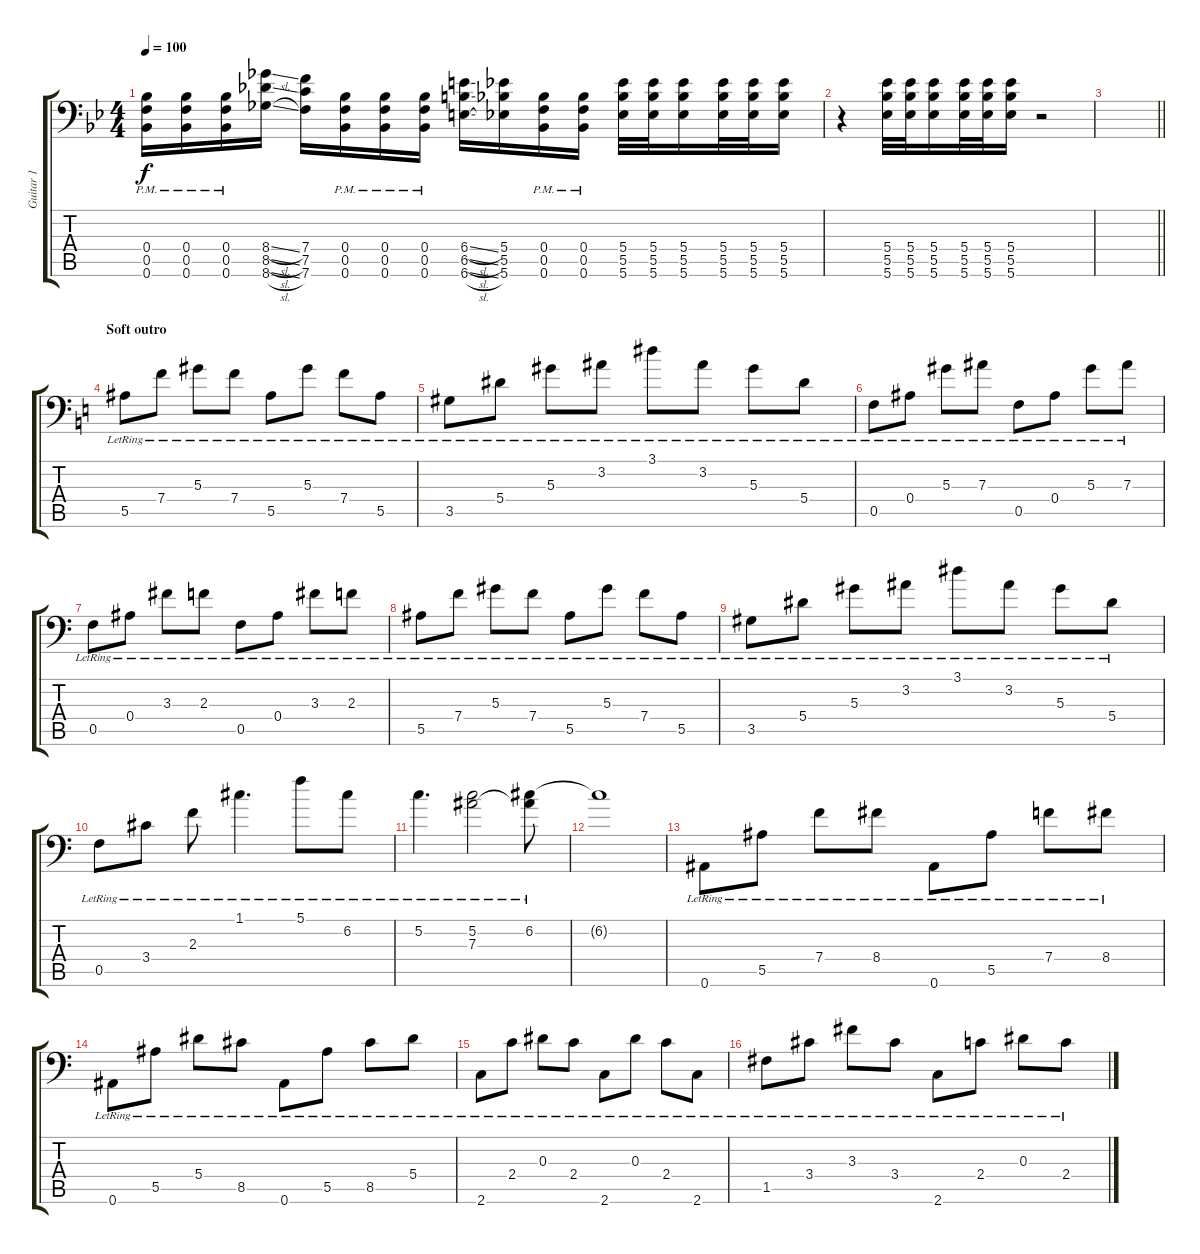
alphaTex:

\track ("Guitar 1" "Guitar 1") {instrument distortionguitar}
\staff {score tabs}
\tuning (C4 G3 Eb3 Bb2 F2 Bb1) {hide}
\ts (4 4)
\tempo 100
\clef f4
\ks bb
(0.4{pm} 0.5{pm} 0.6{pm}).16{dy f} (0.4{pm} 0.5{pm} 0.6{pm}).16 (0.4{pm} 0.5{pm} 0.6{pm}).16 (8.4{sl} 8.5{sl} 8.6{sl}).16 (7.4 7.5 7.6).16 (0.4{pm} 0.5{pm} 0.6{pm}).16 (0.4{pm} 0.5{pm} 0.6{pm}).16 (0.4{pm} 0.5{pm} 0.6{pm}).16 (6.4{sl} 6.5{sl} 6.6{sl}).16 (5.4 5.5 5.6).16 (0.4{pm} 0.5{pm} 0.6{pm}).16 (0.4{pm} 0.5{pm} 0.6{pm}).16 (5.4 5.5 5.6).32 (5.4 5.5 5.6).32 (5.4 5.5 5.6).16 (5.4 5.5 5.6).32 (5.4 5.5 5.6).32 (5.4 5.5 5.6).16 |
r.4 (5.4 5.5 5.6).32 (5.4 5.5 5.6).32 (5.4 5.5 5.6).16 (5.4 5.5 5.6).32 (5.4 5.5 5.6).32 (5.4 5.5 5.6).16 r.2 |
\barLineRight lightlight
|
\section ("" "Soft outro")
\ks c
5.5{lr}.8{instrument acousticguitarsteel} 7.4{lr}.8 5.3{lr}.8 7.4{lr}.8 5.5{lr}.8 5.3{lr}.8 7.4{lr}.8 5.5{lr}.8 |
3.5{lr}.8 5.4{lr}.8 5.3{lr}.8 3.2{lr}.8 3.1{lr}.8 3.2{lr}.8 5.3{lr}.8 5.4{lr}.8 |
0.5{lr}.8 0.4{lr}.8 5.3{lr}.8 7.3{lr}.8 0.5{lr}.8 0.4{lr}.8 5.3{lr}.8 7.3{lr}.8 |
0.5{lr}.8 0.4{lr}.8 3.3{lr}.8 2.3{lr}.8 0.5{lr}.8 0.4{lr}.8 3.3{lr}.8 2.3{lr}.8 |
5.5{lr}.8 7.4{lr}.8 5.3{lr}.8 7.4{lr}.8 5.5{lr}.8 5.3{lr}.8 7.4{lr}.8 5.5{lr}.8 |
3.5{lr}.8 5.4{lr}.8 5.3{lr}.8 3.2{lr}.8 3.1{lr}.8 3.2{lr}.8 5.3{lr}.8 5.4{lr}.8 |
0.5{lr}.8 3.4{lr}.8 2.3{lr}.8 1.1{lr}.4{d} 5.1{lr}.8 6.2{lr}.8 |
5.2{lr}.4{d} (5.2{lr} 7.3{lr}).2 (6.2{lr} 7.3{t}).8 |
6.2{t}.1 |
0.6{lr}.8 5.5{lr}.8 7.4{lr}.8 8.4{lr}.8 0.6{lr}.8 5.5{lr}.8 7.4{lr}.8 8.4{lr}.8 |
0.6{lr}.8 5.5{lr}.8 5.4{lr}.8 8.5{lr}.8 0.6{lr}.8 5.5{lr}.8 8.5{lr}.8 5.4{lr}.8 |
2.6{lr}.8 2.4{lr}.8 0.3{lr}.8 2.4{lr}.8 2.6{lr}.8 0.3{lr}.8 2.4{lr}.8 2.6{lr}.8 |
1.5{lr}.8 3.4{lr}.8 3.3{lr}.8 3.4{lr}.8 2.6{lr}.8 2.4{lr}.8 0.3{lr}.8 2.4{lr}.8
